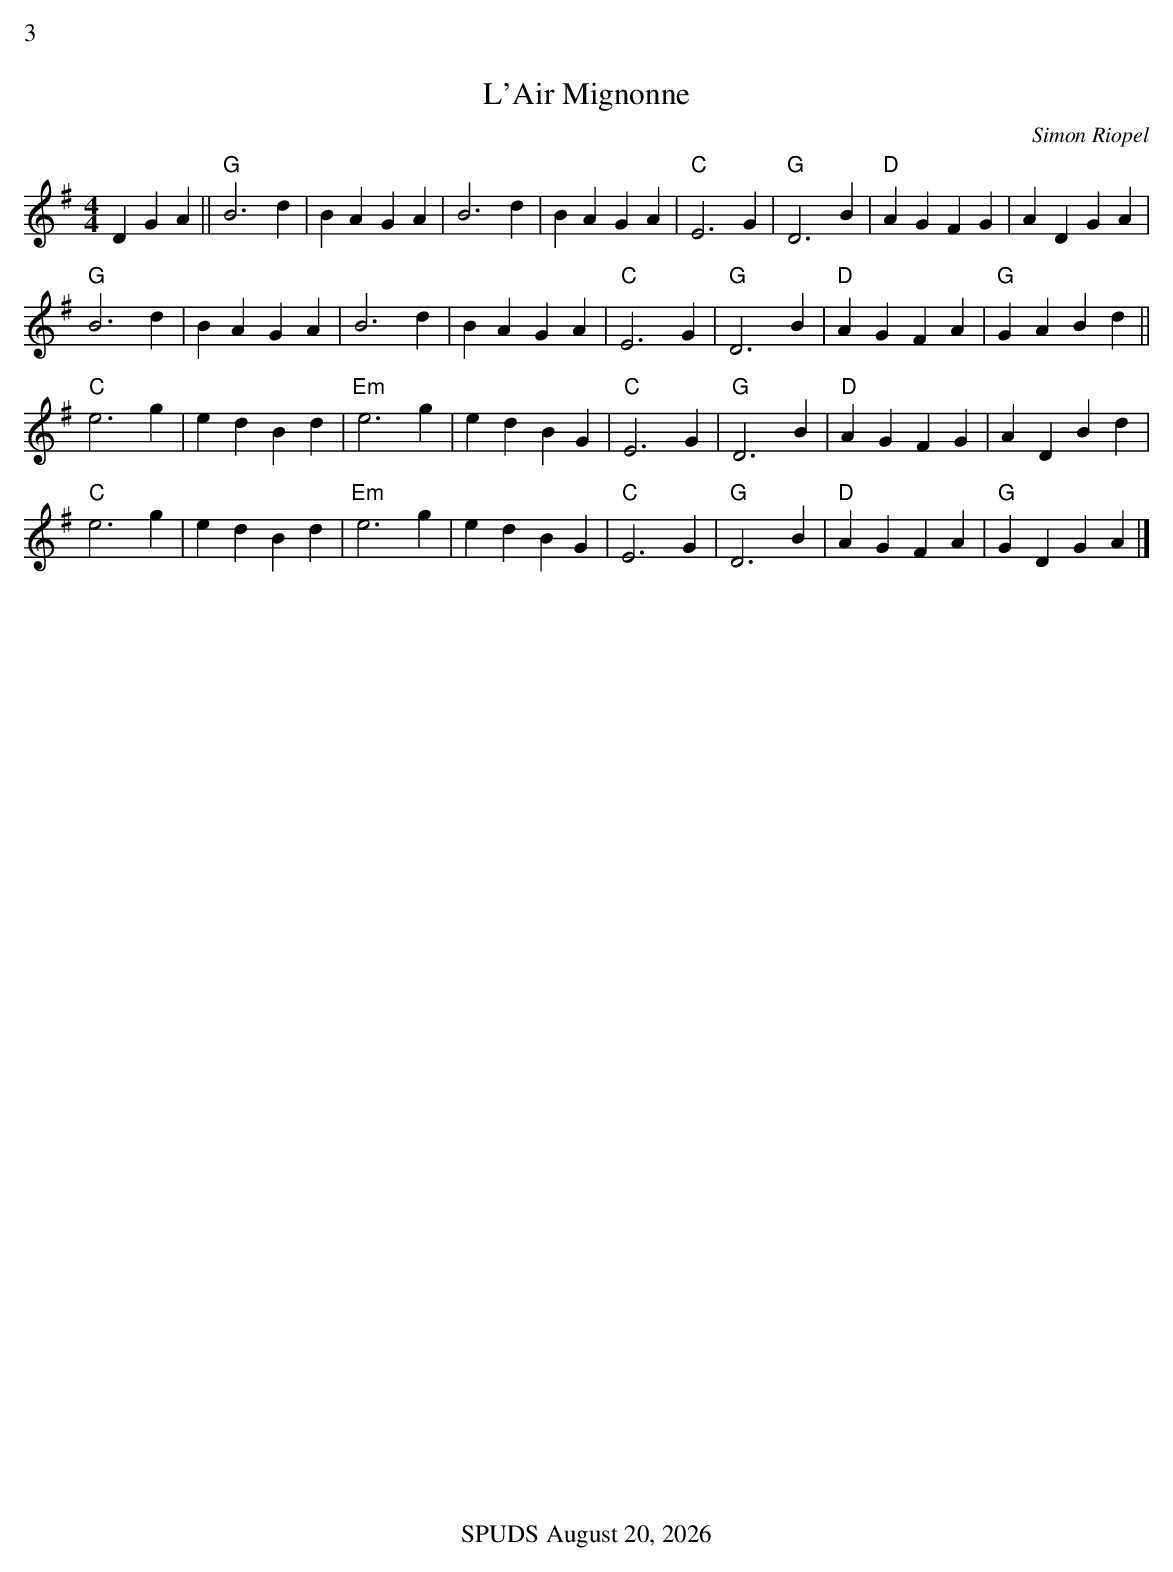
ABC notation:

X:1
%%text 3
T:L'Air Mignonne
C:Simon Riopel
M:4/4
L:1/4
K:G
DGA||"G" B3d | BAGA|B3d |BAGA|"C" E3G |"G"D3 B|"D" AGFG |ADGA|
"G"B3d |BAGA|B3d |BAGA|"C" E3G |"G"D3 B|"D"AGFA |"G"GABd||
"C"e3g |edBd|"Em" e3g |edBG|"C" E3G |"G"D3B|"D" AGFG |ADBd|
"C"e3g |edBd|"Em"e3g |edBG|"C" E3G |"G"D3B|"D"AGFA |"G"GDGA|]
